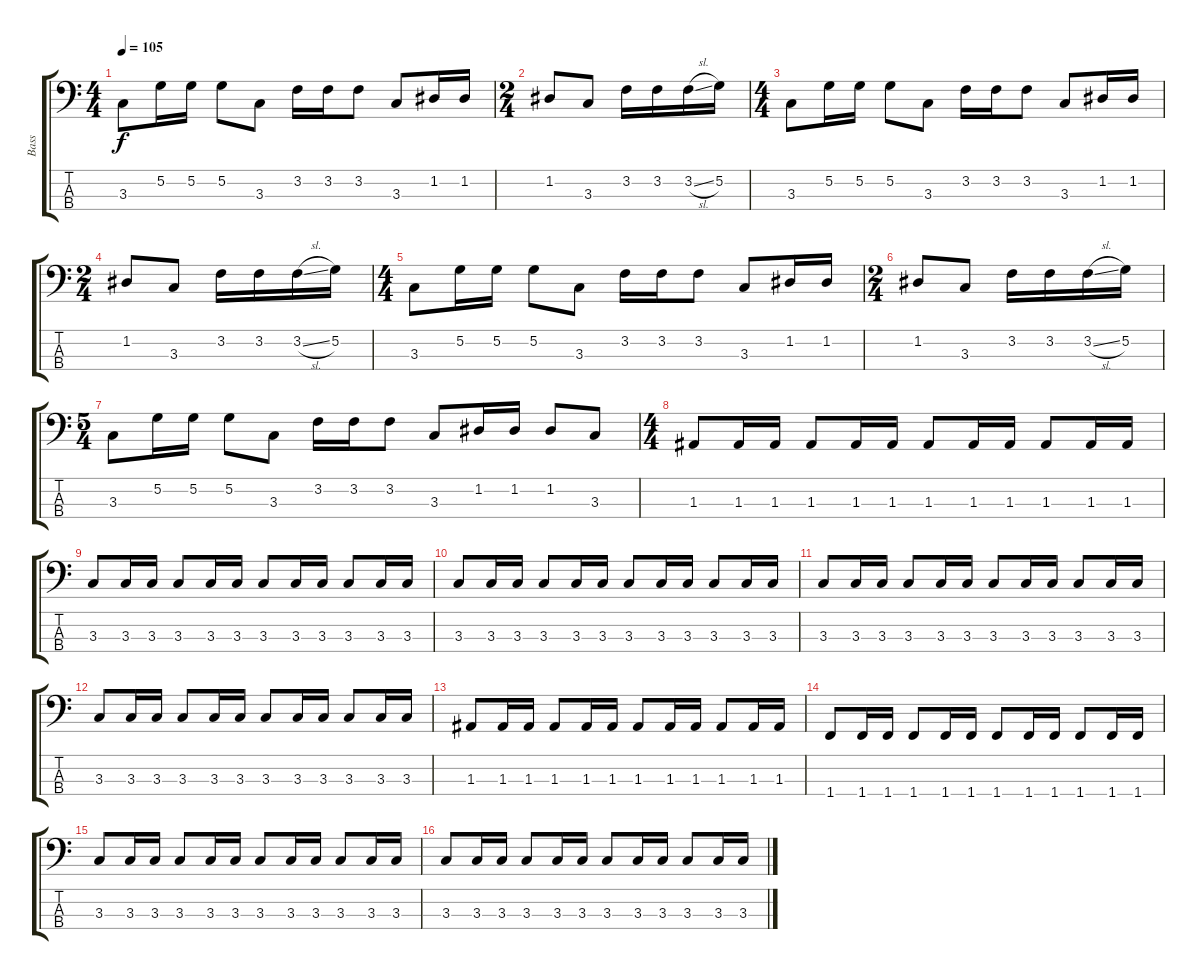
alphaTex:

\track ("Bass" "Bass") {instrument slapbass1}
\staff {score tabs}
\tuning (G2 D2 A1 E1) {hide}
\ts (4 4)
\tempo 105
\clef f4
\ks c
3.3.8{dy f instrument slapbass1} 5.2.16 5.2.16 5.2.8 3.3.8 3.2.16 3.2.16 3.2.8 3.3.8 1.2.16 1.2.16 |
\ts (2 4)
1.2.8 3.3.8 3.2.16 3.2.16 3.2{sl}.16 5.2.16 |
\ts (4 4)
3.3.8 5.2.16 5.2.16 5.2.8 3.3.8 3.2.16 3.2.16 3.2.8 3.3.8 1.2.16 1.2.16 |
\ts (2 4)
1.2.8 3.3.8 3.2.16 3.2.16 3.2{sl}.16 5.2.16 |
\ts (4 4)
3.3.8 5.2.16 5.2.16 5.2.8 3.3.8 3.2.16 3.2.16 3.2.8 3.3.8 1.2.16 1.2.16 |
\ts (2 4)
1.2.8 3.3.8 3.2.16 3.2.16 3.2{sl}.16 5.2.16 |
\ts (5 4)
3.3.8 5.2.16 5.2.16 5.2.8 3.3.8 3.2.16 3.2.16 3.2.8 3.3.8 1.2.16 1.2.16 1.2.8 3.3.8 |
\ts (4 4)
1.3.8 1.3.16 1.3.16 1.3.8 1.3.16 1.3.16 1.3.8 1.3.16 1.3.16 1.3.8 1.3.16 1.3.16 |
3.3.8 3.3.16 3.3.16 3.3.8 3.3.16 3.3.16 3.3.8 3.3.16 3.3.16 3.3.8 3.3.16 3.3.16 |
3.3.8 3.3.16 3.3.16 3.3.8 3.3.16 3.3.16 3.3.8 3.3.16 3.3.16 3.3.8 3.3.16 3.3.16 |
3.3.8 3.3.16 3.3.16 3.3.8 3.3.16 3.3.16 3.3.8 3.3.16 3.3.16 3.3.8 3.3.16 3.3.16 |
3.3.8 3.3.16 3.3.16 3.3.8 3.3.16 3.3.16 3.3.8 3.3.16 3.3.16 3.3.8 3.3.16 3.3.16 |
1.3.8 1.3.16 1.3.16 1.3.8 1.3.16 1.3.16 1.3.8 1.3.16 1.3.16 1.3.8 1.3.16 1.3.16 |
1.4.8 1.4.16 1.4.16 1.4.8 1.4.16 1.4.16 1.4.8 1.4.16 1.4.16 1.4.8 1.4.16 1.4.16 |
3.3.8 3.3.16 3.3.16 3.3.8 3.3.16 3.3.16 3.3.8 3.3.16 3.3.16 3.3.8 3.3.16 3.3.16 |
3.3.8 3.3.16 3.3.16 3.3.8 3.3.16 3.3.16 3.3.8 3.3.16 3.3.16 3.3.8 3.3.16 3.3.16
